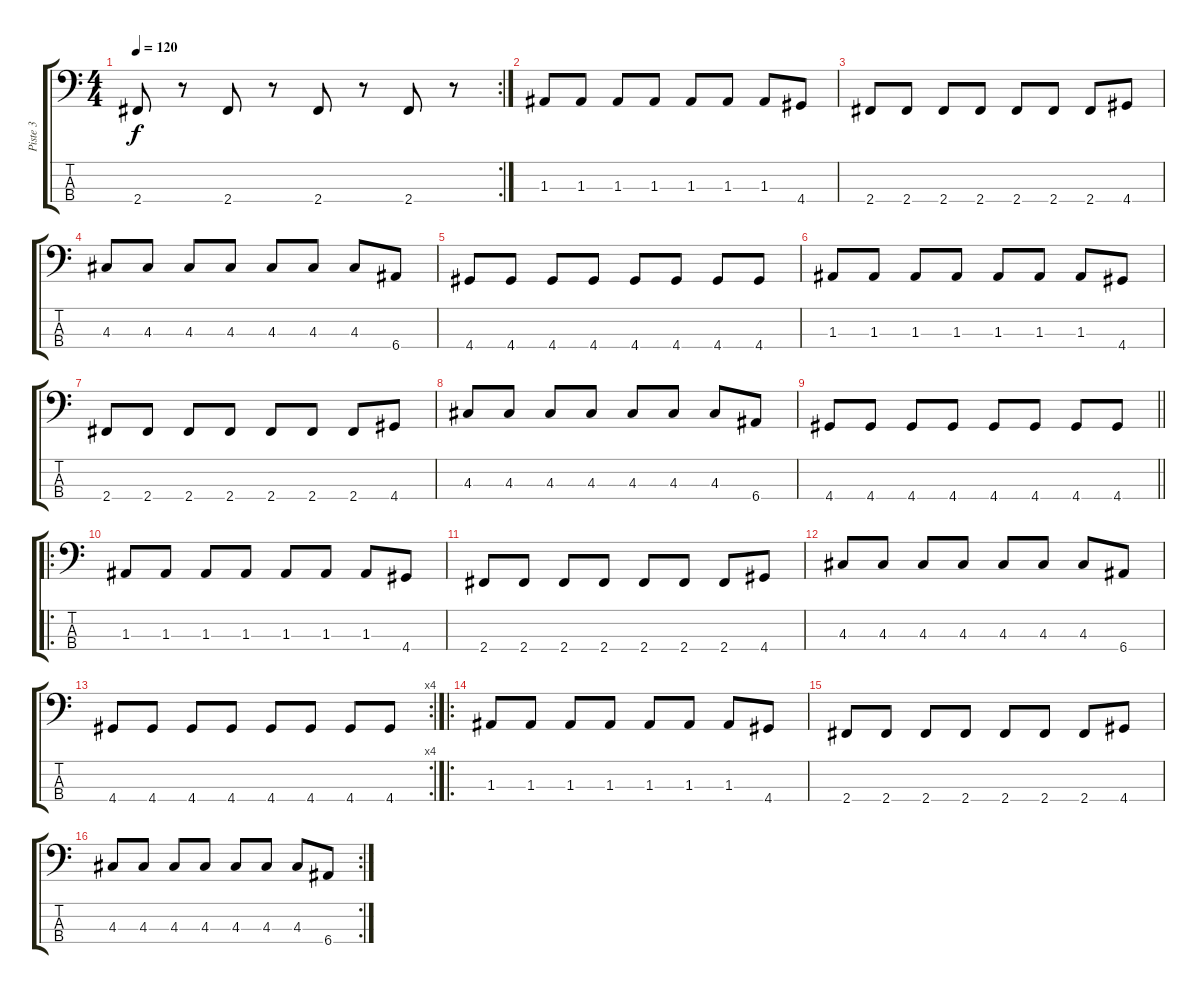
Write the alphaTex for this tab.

\track ("Piste 3" "Piste 3") {instrument electricbassfinger}
\staff {score tabs}
\tuning (G2 D2 A1 E1) {hide}
\rc 2
\ts (4 4)
\tempo 120
\clef f4
\ks c
2.4.8{dy f} r.8 2.4.8 r.8 2.4.8 r.8 2.4.8 r.8 |
1.3.8 1.3.8 1.3.8 1.3.8 1.3.8 1.3.8 1.3.8 4.4.8 |
2.4.8 2.4.8 2.4.8 2.4.8 2.4.8 2.4.8 2.4.8 4.4.8 |
4.3.8 4.3.8 4.3.8 4.3.8 4.3.8 4.3.8 4.3.8 6.4.8 |
4.4.8 4.4.8 4.4.8 4.4.8 4.4.8 4.4.8 4.4.8 4.4.8 |
1.3.8 1.3.8 1.3.8 1.3.8 1.3.8 1.3.8 1.3.8 4.4.8 |
2.4.8 2.4.8 2.4.8 2.4.8 2.4.8 2.4.8 2.4.8 4.4.8 |
4.3.8 4.3.8 4.3.8 4.3.8 4.3.8 4.3.8 4.3.8 6.4.8 |
\barLineRight lightlight
4.4.8 4.4.8 4.4.8 4.4.8 4.4.8 4.4.8 4.4.8 4.4.8 |
\ro
1.3.8 1.3.8 1.3.8 1.3.8 1.3.8 1.3.8 1.3.8 4.4.8 |
2.4.8 2.4.8 2.4.8 2.4.8 2.4.8 2.4.8 2.4.8 4.4.8 |
4.3.8 4.3.8 4.3.8 4.3.8 4.3.8 4.3.8 4.3.8 6.4.8 |
\rc 4
4.4.8 4.4.8 4.4.8 4.4.8 4.4.8 4.4.8 4.4.8 4.4.8 |
\ro
1.3.8 1.3.8 1.3.8 1.3.8 1.3.8 1.3.8 1.3.8 4.4.8 |
2.4.8 2.4.8 2.4.8 2.4.8 2.4.8 2.4.8 2.4.8 4.4.8 |
\rc 2
4.3.8 4.3.8 4.3.8 4.3.8 4.3.8 4.3.8 4.3.8 6.4.8
